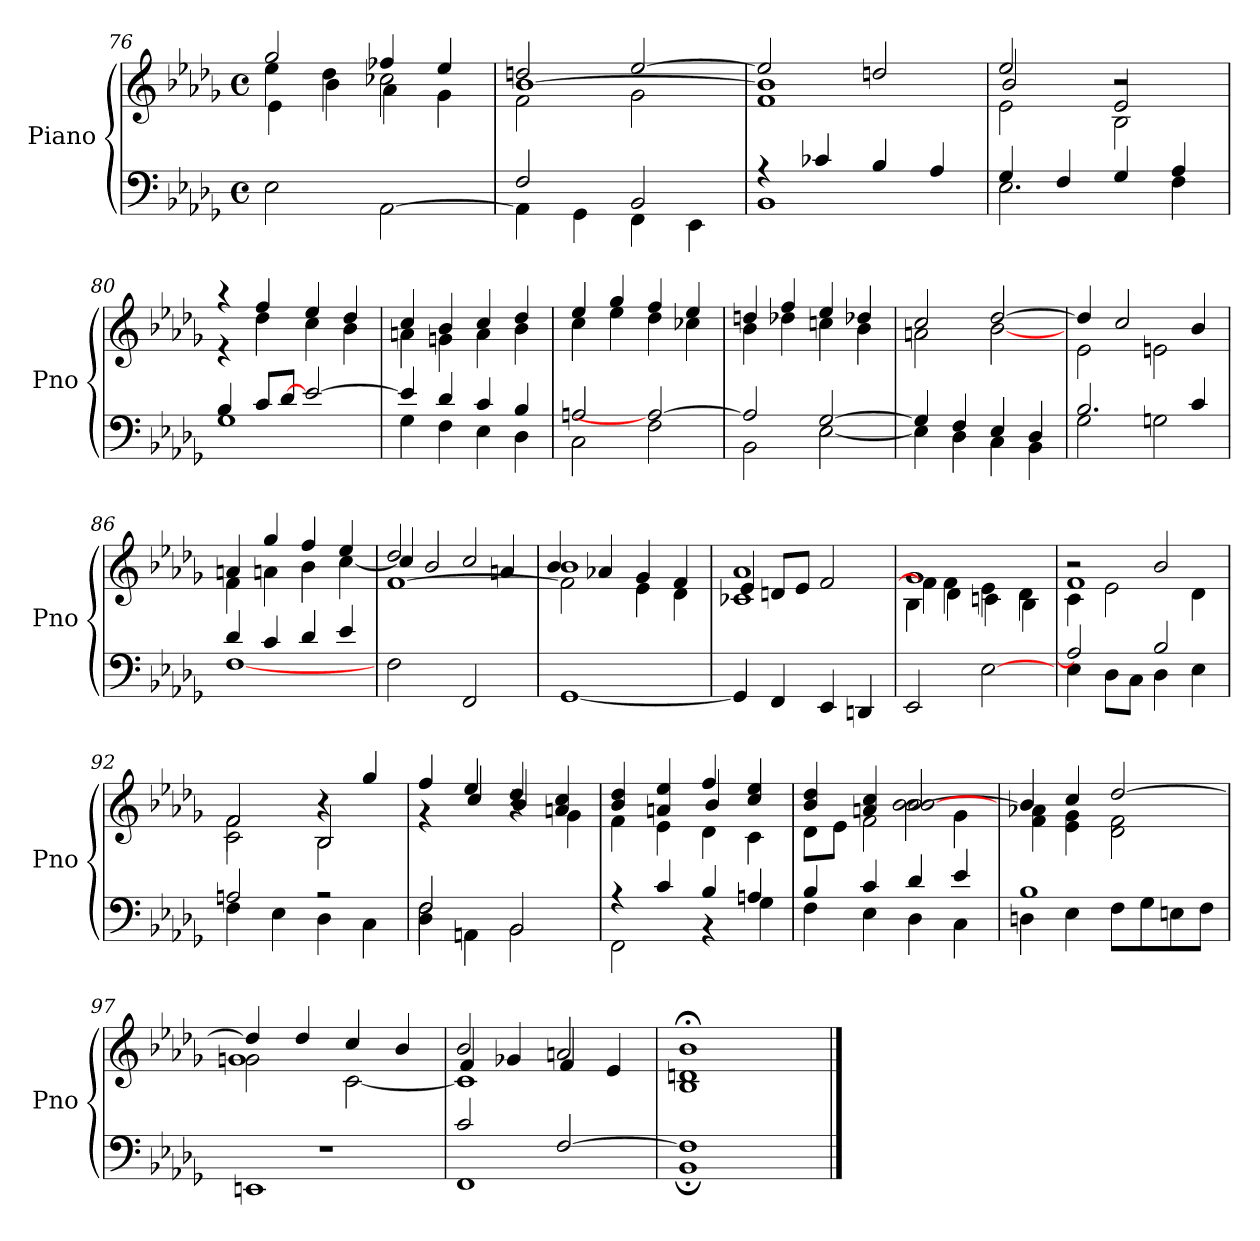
**kern	**kern
*part1	*part1
*staff2	*staff1
*I"Piano	*
*I'Pno	*
*clefF4	*clefG2
*k[b-e-a-d-g-]	*k[b-e-a-d-g-]
*D-:	*D-:
*M4/4	*M4/4
*met(c)	*met(c)
=76	=76
*	*^
*	*	*^
*	*	*	*^
2E-\	2gg-/	4ee-\	2ryy	4e-\
.	.	4dd-\	.	4b-\
[2AA-\	4ff-X/	2cc-X\	2ryy	4a-\
.	4ee-/	.	.	4g-\
*	*	*	*v	*v
=77	=77	=77	=77
*^	*	*	*
2F/	4AA-\]	2ddn/	2f\	[1b-
.	4GG-\	.	.	.
2BB-/	4FF\	[2ee-/	2g-\	.
.	4EE-\	.	.	.
=78	=78	=78	=78	=78
4r	1BB-\	2ee-/]	1f\	1b-]
4c-X/	.	.	.	.
4B-/	.	2ddn/	.	.
4A-/	.	.	.	.
=79	=79	=79	=79	=79
4G-/	2.E-\	2ee-/	2e-\	2b-/
4F/	.	.	.	.
4G-/	.	2r	2B-\	2e-/
4A-/	4F\	.	.	.
*	*	*	*v	*v
!!LO:LB:g=z
=80	=80	=80	=80
4B-/	1G-\	4r	4r
8c/L	.	4ff/	4dd-\
[8d-/J	.	.	.
[2e-/	.	4ee-/	4cc\
.	.	4dd-/	4b-\
=81	=81	=81	=81
4e-/]	4G-\	4cc/	4an\
4d-/	4F\	4b-/	4gn\
4c/	4E-\	4cc/	4a\
4B-/	4D-\	4dd-/	4b-\
=82	=82	=82	=82
2An/	2C\	4ee-/	4cc\
.	.	4gg-/	4ee-\
2A-/_	2F\	4ff/	4dd-\
.	.	4ee-/	4cc-X\
=83	=83	=83	=83
2A-/]	2BB-\	4ddn/	4b-\
.	.	4ff/	4dd-X\
[2G-/	[2E-\	4ee-/	4ccn\
.	.	4dd-X/	4b-\
=84	=84	=84	=84
4G-/]	4E-\]	2cc/	2an\
4F/	4D-\	.	.
4E-/	4C\	[2dd-/	[2b-\
4D-/	4BB-\	.	.
=85	=85	=85	=85
2.B-/	2G-\	4dd-/]	2e-\
.	.	2cc/	.
.	2Gn\	.	2en\
4c/	.	4b-/	.
!!LO:LB:g=z
=86	=86	=86	=86
*	*	*	*^
4d-/	[1F\	4an/	4f\	2ryy
4c/	.	4gg-/	4an\	.
4d-/	.	4ff/	4b-\	2ryy
4e-/	.	4ee-/	[4cc\	.
=87	=87	=87	=87	=87
2F\	2ryy	2dd-/	4cc/]	[1f/
.	.	.	2b-/	.
2FF/	2ryy	2cc/	.	.
.	.	.	4an/	.
=88	=88	=88	=88	=88
[1GG-/	2ryy	1b-/	4b-/	2f\]
.	.	.	4a-X/	.
.	2ryy	.	4g-/	4e-\
.	.	.	4f/	4d-\
=89	=89	=89	=89	=89
4GG-/]	2ryy	1a-/	4e-/	1c-X
4FF/	.	.	8dn/L	.
.	.	.	8e-/J	.
4EE-/	2ryy	.	2f/	.
4DDn/	.	.	.	.
=90	=90	=90	=90	=90
2EE-/	2ryy	1g-/	4f\]	4B-\
.	.	.	4f\	4d-\
[2E-\	2ryy	.	4e-\	4cn\
.	.	.	4d-\	4B-\
=91	=91	=91	=91	=91
2A/]	4E-\	1f	4c\	2r
.	8D-\L	.	2e-\	.
.	8C\J	.	.	.
2B-/	4D-\	.	.	2b-/
.	4E-\	.	4d-\	.
=92	=92	=92	=92	=92
2An/	4F\	2f/	2c\	2f\
.	4E-\	.	.	.
2r	4D-\	4r	2B-\	2B-/
.	4C\	4gg-/	.	.
!!LO:LB:g=z	!!	!!
=93	=93	=93	=93	=93
*	*^	*	*	*
2F/	4D-\	2F\	4ff/	4r	2ryy
.	4AAn\	.	4ee-/	4cc/	.
2BB-/	2BB-\	2ryy	4dd-/	4r	4b-/
.	.	.	4an/ 4cc/	4g-\	4ryy
=94	=94	=94	=94	=94	=94
4r	2FF\	2ryy	4b-/ 4dd-/	4f\	2ryy
4c/	.	.	4an/ 4ee-/	4e-\	.
4B-/	4r	2ryy	4ff/	4d-\	4b-/
4An/	4G-\	.	4cc/ 4ee-/	4c\	4ryy
=95	=95	=95	=95	=95	=95
4B-/	4F\	2ryy	4b-/ 4dd-/	8d-\L	4ryy
.	.	.	.	8e-\J	.
4c/	4E-\	.	4ryy	2f\	4an/ 4cc/
4d-/	4D-\	2ryy	[2b-/ [2b-/	.	2b-\ 2b-\
4e-/	4C\	.	.	4g-\	.
=96	=96	=96	=96	=96	=96
1B-/	4Dn\	2ryy	4b-/]	4f\ 4a-X\	2ryy
.	4E-\	.	4cc/	4e-\ 4g-\	.
.	8F\L	2ryy	[2dd-/	2d-\ 2f\	2ryy
.	8G-\	.	.	.	.
.	8En\	.	.	.	.
.	8F\J	.	.	.	.
=97	=97	=97	=97	=97	=97
1r	1EEn\	2ryy	4dd-/]	2gn\	1g
.	.	.	4dd-/	.	.
.	.	2ryy	4cc/	[2c\	.
.	.	.	4b-/	.	.
=98	=98	=98	=98	=98	=98
2c/	1FF\	2ryy	2b-/	1c\]	4f/
.	.	.	.	.	4g-X/
[2F/	.	2ryy	2an/	.	4f/
.	.	.	.	.	4e-/
=99	=99	=99	=99	=99	=99
1F/]	1BB-;\	2ryy	1b-;</	1B-\	1dn
.	.	2ryy	.	.	.
*v	*v	*v	*	*	*
*	*v	*v	*v
==	==
*-	*-
